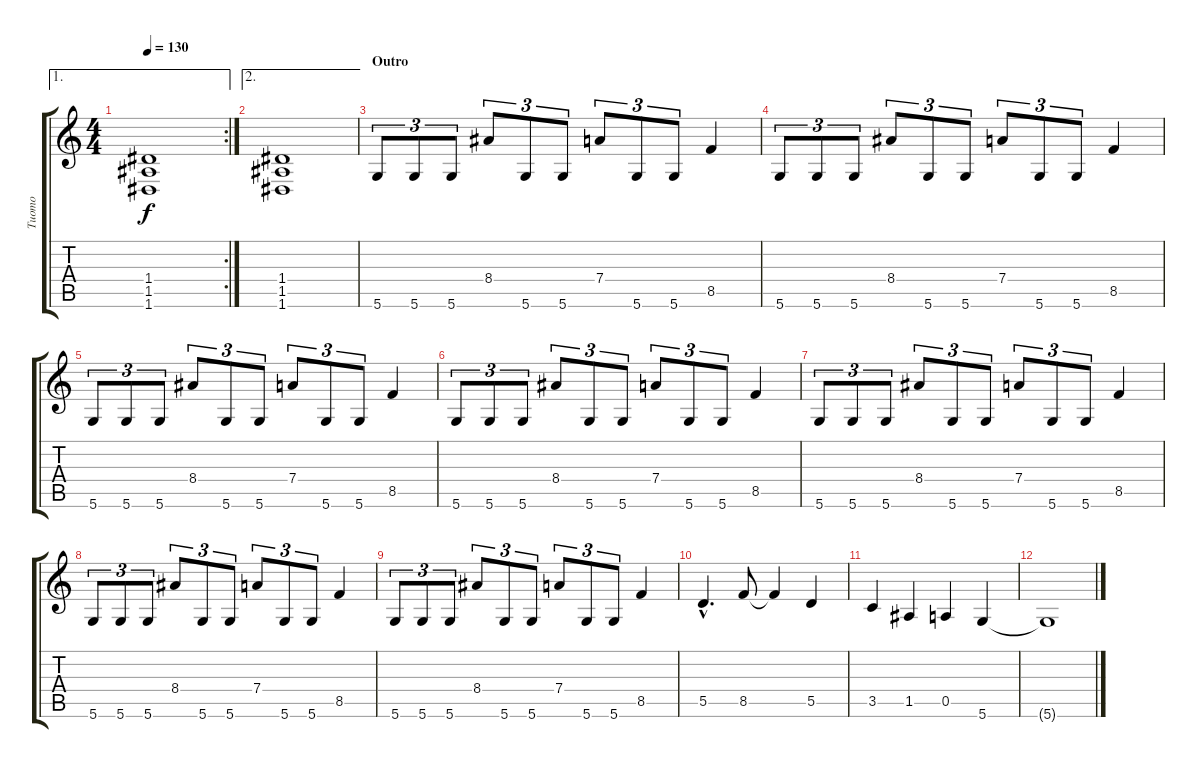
\track ("Tuomo" "Tuomo") {instrument distortionguitar}
\staff {score tabs}
\tuning (E4 B3 G3 D3 A2 D2) {hide}
\ae 1
\rc 2
\ts (4 4)
\tempo 130
\clef g2
\ks c
(1.4 1.5 1.6).1{dy f} |
\ae 2
(1.4 1.5 1.6).1 |
\section ("" "Outro")
5.6.8{tu (3 2)} 5.6.8{tu (3 2)} 5.6.8{tu (3 2)} 8.4.8{tu (3 2)} 5.6.8{tu (3 2)} 5.6.8{tu (3 2)} 7.4.8{tu (3 2)} 5.6.8{tu (3 2)} 5.6.8{tu (3 2)} 8.5.4 |
5.6.8{tu (3 2)} 5.6.8{tu (3 2)} 5.6.8{tu (3 2)} 8.4.8{tu (3 2)} 5.6.8{tu (3 2)} 5.6.8{tu (3 2)} 7.4.8{tu (3 2)} 5.6.8{tu (3 2)} 5.6.8{tu (3 2)} 8.5.4 |
5.6.8{tu (3 2)} 5.6.8{tu (3 2)} 5.6.8{tu (3 2)} 8.4.8{tu (3 2)} 5.6.8{tu (3 2)} 5.6.8{tu (3 2)} 7.4.8{tu (3 2)} 5.6.8{tu (3 2)} 5.6.8{tu (3 2)} 8.5.4 |
5.6.8{tu (3 2)} 5.6.8{tu (3 2)} 5.6.8{tu (3 2)} 8.4.8{tu (3 2)} 5.6.8{tu (3 2)} 5.6.8{tu (3 2)} 7.4.8{tu (3 2)} 5.6.8{tu (3 2)} 5.6.8{tu (3 2)} 8.5.4 |
5.6.8{tu (3 2)} 5.6.8{tu (3 2)} 5.6.8{tu (3 2)} 8.4.8{tu (3 2)} 5.6.8{tu (3 2)} 5.6.8{tu (3 2)} 7.4.8{tu (3 2)} 5.6.8{tu (3 2)} 5.6.8{tu (3 2)} 8.5.4 |
5.6.8{tu (3 2)} 5.6.8{tu (3 2)} 5.6.8{tu (3 2)} 8.4.8{tu (3 2)} 5.6.8{tu (3 2)} 5.6.8{tu (3 2)} 7.4.8{tu (3 2)} 5.6.8{tu (3 2)} 5.6.8{tu (3 2)} 8.5.4 |
5.6.8{tu (3 2)} 5.6.8{tu (3 2)} 5.6.8{tu (3 2)} 8.4.8{tu (3 2)} 5.6.8{tu (3 2)} 5.6.8{tu (3 2)} 7.4.8{tu (3 2)} 5.6.8{tu (3 2)} 5.6.8{tu (3 2)} 8.5.4 |
5.5{hac}.4{d} 8.5.8 8.5{t}.4 5.5.4 |
3.5.4 1.5.4 0.5.4 5.6.4 |
5.6{t}.1
